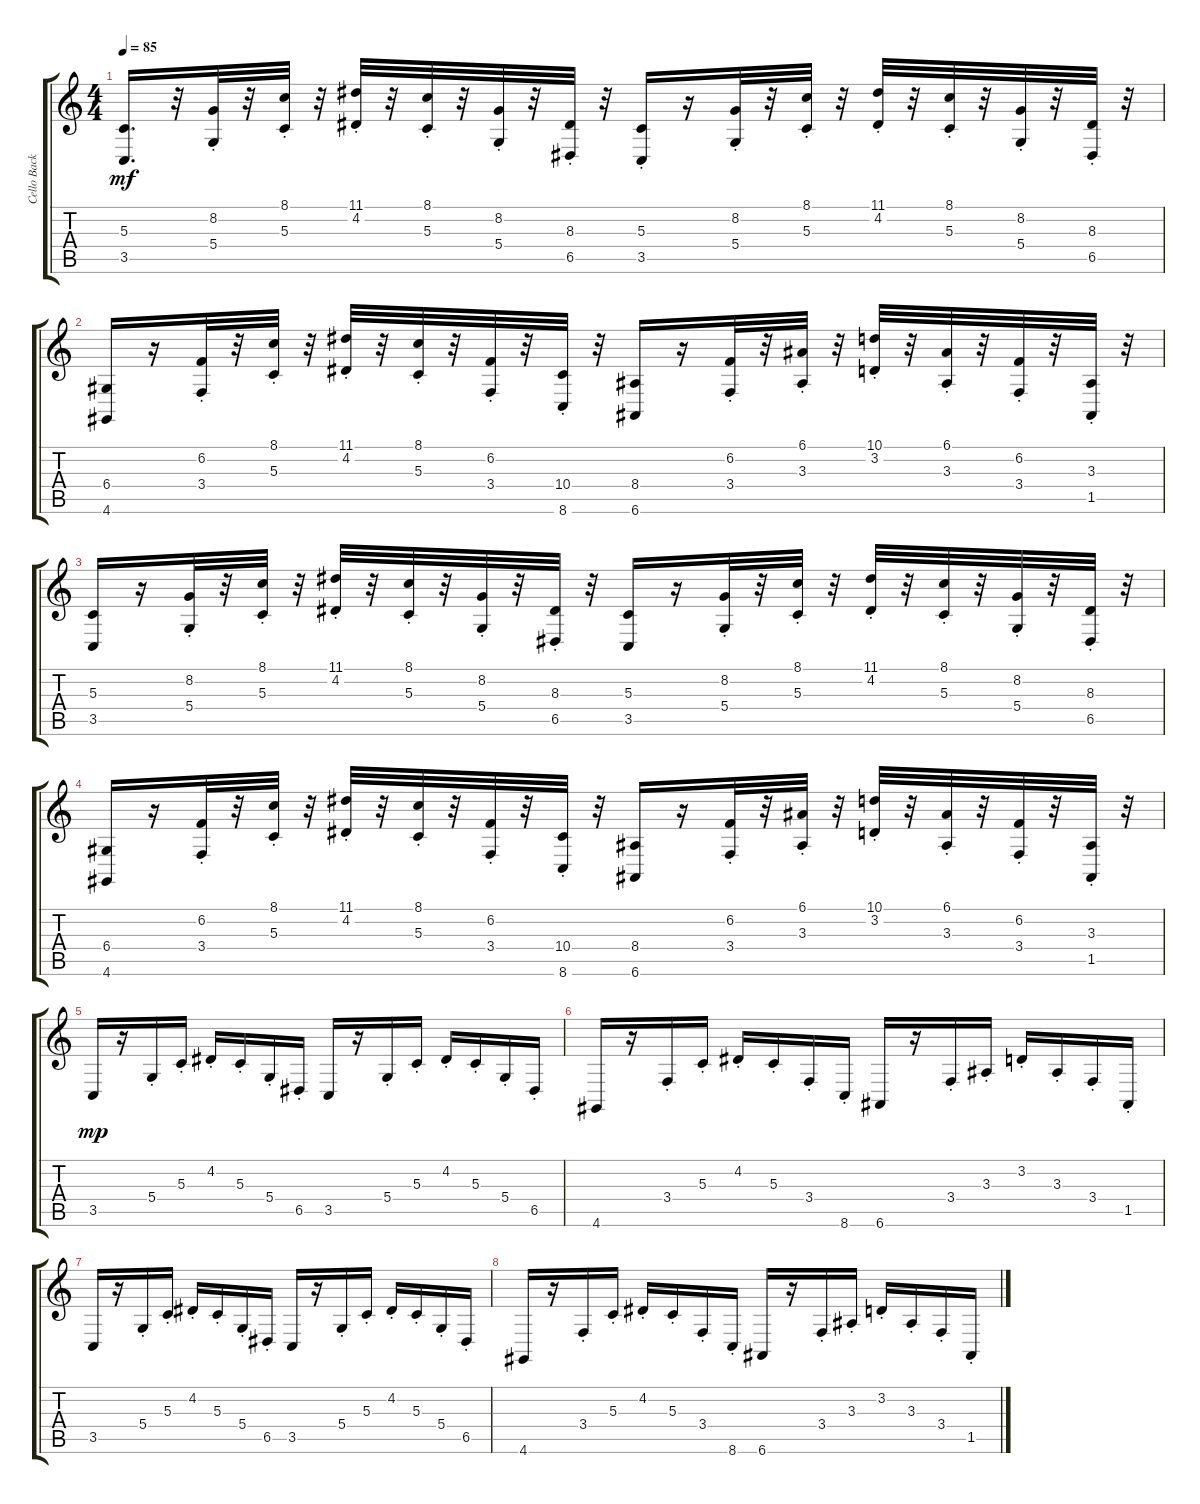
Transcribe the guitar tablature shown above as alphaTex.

\track ("Cello Backing (just for the sound)" "Cello Back") {instrument stringensemble1}
\staff {score tabs}
\tuning (E4 B3 G3 D3 A2 E2) {hide}
\ts (4 4)
\tempo 85
\clef g2
\ks c
(5.3 3.5).16{d dy mf} r.32 (8.2{st} 5.4{st}).32 r.32 (8.1{st} 5.3{st}).32 r.32 (11.1{st} 4.2{st}).32 r.32 (8.1{st} 5.3{st}).32 r.32 (8.2{st} 5.4{st}).32 r.32 (8.3{st} 6.5{st}).32 r.32 (5.3{st} 3.5{st}).16 r.16 (8.2{st} 5.4{st}).32 r.32 (8.1{st} 5.3{st}).32 r.32 (11.1{st} 4.2{st}).32 r.32 (8.1{st} 5.3{st}).32 r.32 (8.2{st} 5.4{st}).32 r.32 (8.3{st} 6.5{st}).32 r.32 |
(6.4 4.6).16 r.16 (6.2{st} 3.4{st}).32 r.32 (8.1{st} 5.3{st}).32 r.32 (11.1{st} 4.2{st}).32 r.32 (8.1{st} 5.3{st}).32 r.32 (6.2{st} 3.4{st}).32 r.32 (10.4{st} 8.6{st}).32 r.32 (8.4 6.6).16 r.16 (6.2{st} 3.4{st}).32 r.32 (6.1{st} 3.3{st}).32 r.32 (10.1{st} 3.2{st}).32 r.32 (6.1{st} 3.3{st}).32 r.32 (6.2{st} 3.4{st}).32 r.32 (3.3{st} 1.5{st}).32 r.32 |
(5.3 3.5).16 r.16 (8.2{st} 5.4{st}).32 r.32 (8.1{st} 5.3{st}).32 r.32 (11.1{st} 4.2{st}).32 r.32 (8.1{st} 5.3{st}).32 r.32 (8.2{st} 5.4{st}).32 r.32 (8.3{st} 6.5{st}).32 r.32 (5.3 3.5).16 r.16 (8.2{st} 5.4{st}).32 r.32 (8.1{st} 5.3{st}).32 r.32 (11.1{st} 4.2{st}).32 r.32 (8.1{st} 5.3{st}).32 r.32 (8.2{st} 5.4{st}).32 r.32 (8.3{st} 6.5{st}).32 r.32 |
(6.4 4.6).16 r.16 (6.2{st} 3.4{st}).32 r.32 (8.1{st} 5.3{st}).32 r.32 (11.1{st} 4.2{st}).32 r.32 (8.1{st} 5.3{st}).32 r.32 (6.2{st} 3.4{st}).32 r.32 (10.4{st} 8.6{st}).32 r.32 (8.4 6.6).16 r.16 (6.2{st} 3.4{st}).32 r.32 (6.1{st} 3.3{st}).32 r.32 (10.1{st} 3.2{st}).32 r.32 (6.1{st} 3.3{st}).32 r.32 (6.2{st} 3.4{st}).32 r.32 (3.3{st} 1.5{st}).32 r.32 |
3.5.16{dy mp} r.16 5.4{st}.16 5.3{st}.16 4.2{st}.16 5.3{st}.16 5.4{st}.16 6.5{st}.16 3.5.16 r.16 5.4{st}.16 5.3{st}.16 4.2{st}.16 5.3{st}.16 5.4{st}.16 6.5{st}.16 |
4.6.16 r.16 3.4{st}.16 5.3{st}.16 4.2{st}.16 5.3{st}.16 3.4{st}.16 8.6{st}.16 6.6.16 r.16 3.4{st}.16 3.3{st}.16 3.2{st}.16 3.3{st}.16 3.4{st}.16 1.5{st}.16 |
3.5.16 r.16 5.4{st}.16 5.3{st}.16 4.2{st}.16 5.3{st}.16 5.4{st}.16 6.5{st}.16 3.5.16 r.16 5.4{st}.16 5.3{st}.16 4.2{st}.16 5.3{st}.16 5.4{st}.16 6.5{st}.16 |
4.6.16 r.16 3.4{st}.16 5.3{st}.16 4.2{st}.16 5.3{st}.16 3.4{st}.16 8.6{st}.16 6.6.16 r.16 3.4{st}.16 3.3{st}.16 3.2{st}.16 3.3{st}.16 3.4{st}.16 1.5{st}.16
